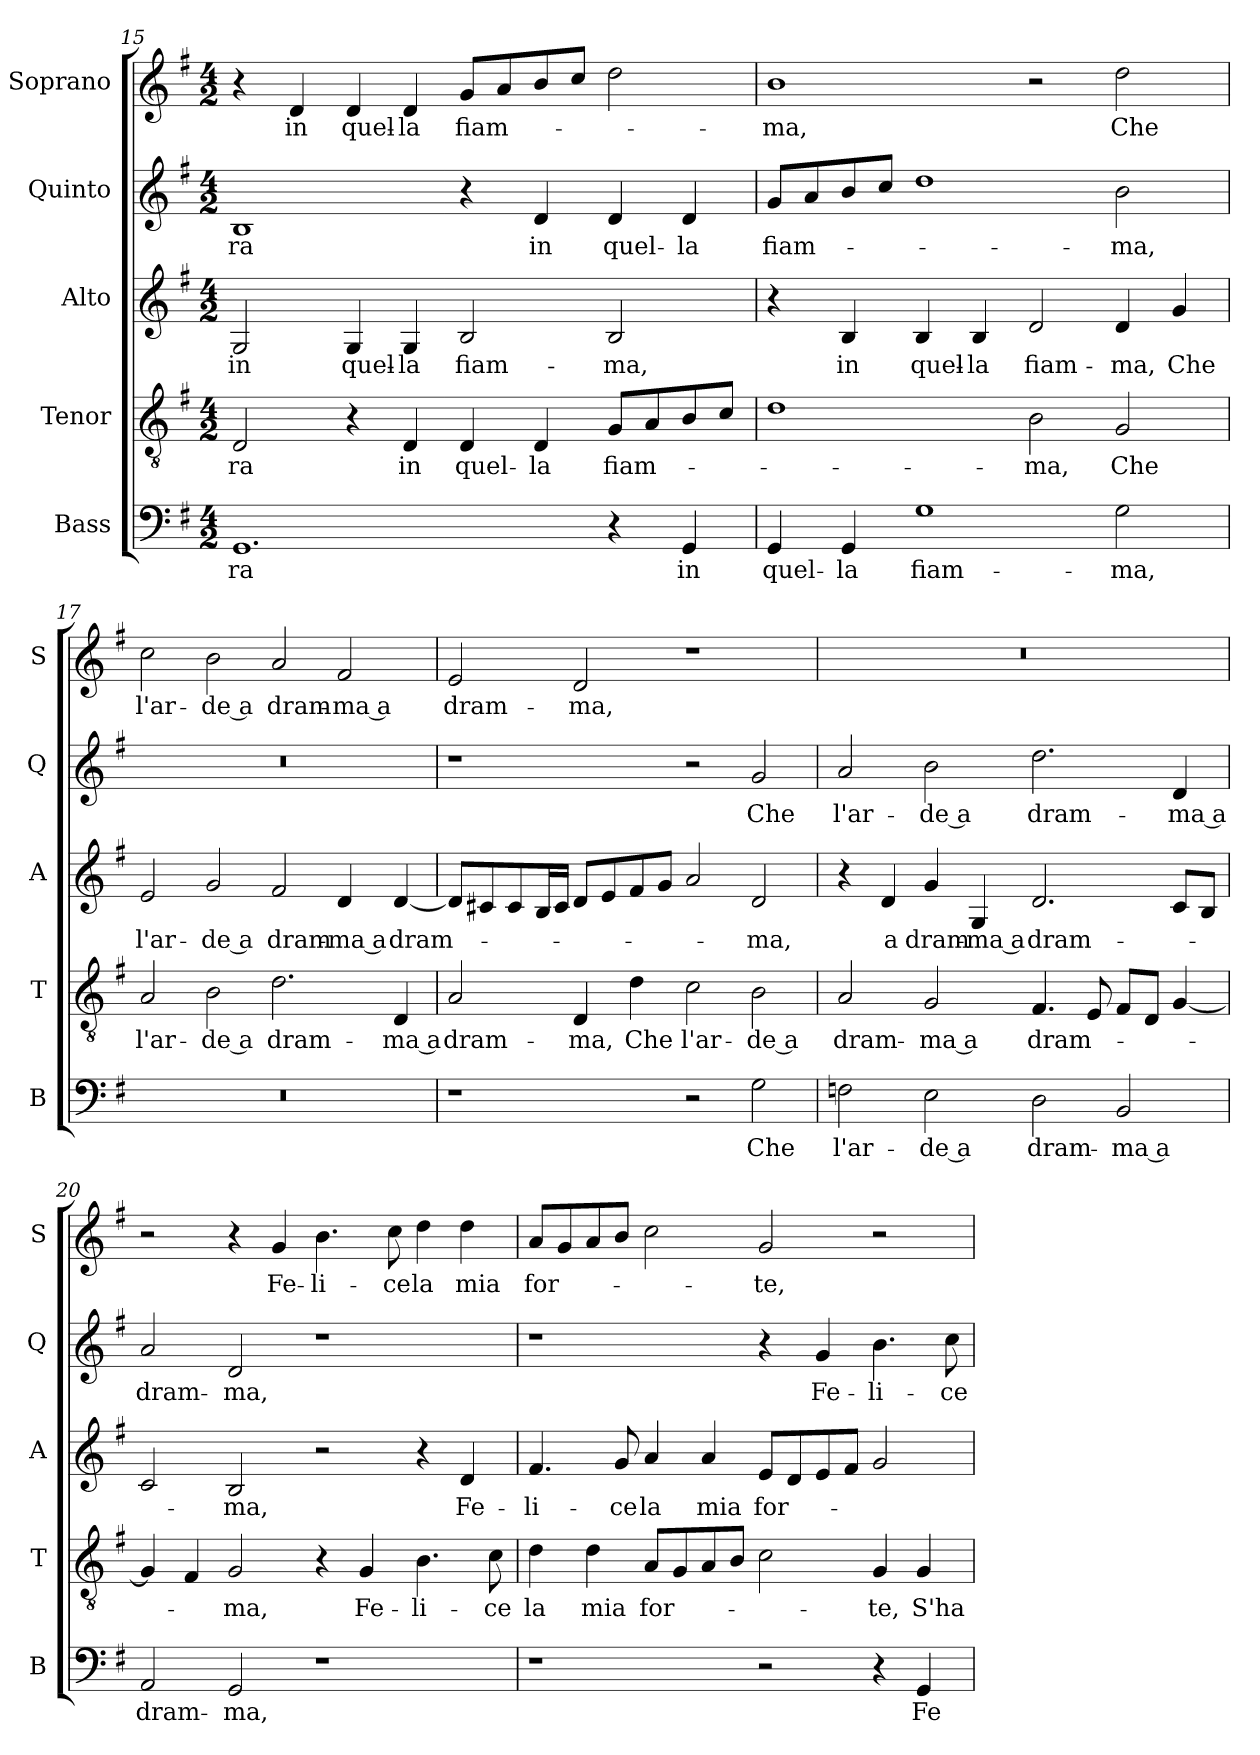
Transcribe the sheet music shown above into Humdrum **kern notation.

**kern	**text	**kern	**text	**kern	**text	**kern	**text	**kern	**text
*part5	*part5	*part4	*part4	*part3	*part3	*part2	*part2	*part1	*part1
*staff5	*staff5	*staff4	*staff4	*staff3	*staff3	*staff2	*staff2	*staff1	*staff1
*I"Bass	*	*I"Tenor	*	*I"Alto	*	*I"Quinto	*	*I"Soprano	*
*I'B	*	*I'T	*	*I'A	*	*I'Q	*	*I'S	*
*clefF4	*	*clefGv2	*	*clefG2	*	*clefG2	*	*clefG2	*
*k[f#]	*	*k[f#]	*	*k[f#]	*	*k[f#]	*	*k[f#]	*
*G:	*	*G:	*	*G:	*	*G:	*	*G:	*
*M4/2	*	*M4/2	*	*M4/2	*	*M4/2	*	*M4/2	*
=15	=15	=15	=15	=15	=15	=15	=15	=15	=15
!	!LO:LY:b	!	!LO:LY:b	!	!LO:LY:b	!	!LO:LY:b	!	!
1.GG	-ra	2D/	-ra	2G/	in	1B	-ra	4r	.
!	!	!	!	!	!	!	!	!	!LO:LY:b
.	.	.	.	.	.	.	.	4d/	in
!	!	!	!	!	!LO:LY:b	!	!	!	!LO:LY:b
.	.	4r	.	4G/	quel-	.	.	4d/	quel-
!	!	!	!LO:LY:b	!	!LO:LY:b	!	!	!	!LO:LY:b
.	.	4D/	in	4G/	-la	.	.	4d/	-la
!	!	!	!LO:LY:b	!	!LO:LY:b	!	!	!	!LO:LY:b
.	.	4D/	quel-	2B/	fiam-	4r	.	8g/L	fiam-
.	.	.	.	.	.	.	.	8a/	.
!	!	!	!LO:LY:b	!	!	!	!LO:LY:b	!	!
.	.	4D/	-la	.	.	4d/	in	8b/	.
.	.	.	.	.	.	.	.	8cc/J	.
!	!	!	!LO:LY:b	!	!LO:LY:b	!	!LO:LY:b	!	!
4r	.	8G/L	fiam-	2B/	-ma,	4d/	quel-	2dd\	.
.	.	8A/	.	.	.	.	.	.	.
!	!LO:LY:b	!	!	!	!	!	!LO:LY:b	!	!
4GG/	in	8B/	.	.	.	4d/	-la	.	.
.	.	8c/J	.	.	.	.	.	.	.
!!LO:PB:g=z
=16	=16	=16	=16	=16	=16	=16	=16	=16	=16
!	!LO:LY:b	!	!	!	!	!	!LO:LY:b	!	!LO:LY:b
4GG/	quel-	1d	.	4r	.	8g/L	fiam-	1b	-ma,
.	.	.	.	.	.	8a/	.	.	.
!	!LO:LY:b	!	!	!	!LO:LY:b	!	!	!	!
4GG/	-la	.	.	4B/	in	8b/	.	.	.
.	.	.	.	.	.	8cc/J	.	.	.
!	!LO:LY:b	!	!	!	!LO:LY:b	!	!	!	!
1G	fiam-	.	.	4B/	quel-	1dd	.	.	.
!	!	!	!	!	!LO:LY:b	!	!	!	!
.	.	.	.	4B/	-la	.	.	.	.
!	!	!	!LO:LY:b	!	!LO:LY:b	!	!	!	!
.	.	2B\	-ma,	2d/	fiam-	.	.	2r	.
!	!LO:LY:b	!	!LO:LY:b	!	!LO:LY:b	!	!LO:LY:b	!	!LO:LY:b
2G\	-ma,	2G/	Che	4d/	-ma,	2b\	-ma,	2dd\	Che
!	!	!	!	!	!LO:LY:b	!	!	!	!
.	.	.	.	4g/	Che	.	.	.	.
=17	=17	=17	=17	=17	=17	=17	=17	=17	=17
!	!	!	!LO:LY:b	!	!LO:LY:b	!	!	!	!LO:LY:b
0r	.	2A/	l'ar-	2e/	l'ar-	0r	.	2cc\	l'ar-
!	!	!	!LO:LY:b	!	!LO:LY:b	!	!	!	!LO:LY:b
.	.	2B\	-de a	2g/	-de a	.	.	2b\	-de a
!	!	!	!LO:LY:b	!	!LO:LY:b	!	!	!	!LO:LY:b
.	.	2.d\	dram-	2f#/	dram-	.	.	2a/	dram-
!	!	!	!	!	!LO:LY:b	!	!	!	!LO:LY:b
.	.	.	.	4d/	-ma a	.	.	2f#/	-ma a
!	!	!	!LO:LY:b	!	!LO:LY:b	!	!	!	!
.	.	4D/	-ma a	[4d/	dram-	.	.	.	.
=18	=18	=18	=18	=18	=18	=18	=18	=18	=18
!	!	!	!LO:LY:b	!	!	!	!	!	!LO:LY:b
1r	.	2A/	dram-	8d/L]	.	1r	.	2e/	dram-
.	.	.	.	8c#X/	.	.	.	.	.
.	.	.	.	8c#/	.	.	.	.	.
.	.	.	.	16B/L	.	.	.	.	.
.	.	.	.	16c#/JJ	.	.	.	.	.
!	!	!	!LO:LY:b	!	!	!	!	!	!LO:LY:b
.	.	4D/	-ma,	8d/L	.	.	.	2d/	-ma,
.	.	.	.	8e/	.	.	.	.	.
!	!	!	!LO:LY:b	!	!	!	!	!	!
.	.	4d\	Che	8f#/	.	.	.	.	.
.	.	.	.	8g/J	.	.	.	.	.
!	!	!	!LO:LY:b	!	!	!	!	!	!
2r	.	2c\	l'ar-	2a/	.	2r	.	1r	.
!	!LO:LY:b	!	!LO:LY:b	!	!LO:LY:b	!	!LO:LY:b	!	!
2G\	Che	2B\	-de a	2d/	-ma,	2g/	Che	.	.
!!LO:LB:g=z
=19	=19	=19	=19	=19	=19	=19	=19	=19	=19
!	!LO:LY:b	!	!LO:LY:b	!	!	!	!LO:LY:b	!	!
2Fn\	l'ar-	2A/	dram-	4r	.	2a/	l'ar-	0r	.
!	!	!	!	!	!LO:LY:b	!	!	!	!
.	.	.	.	4d/	a	.	.	.	.
!	!LO:LY:b	!	!LO:LY:b	!	!LO:LY:b	!	!LO:LY:b	!	!
2E\	-de a	2G/	-ma a	4g/	dram-	2b\	-de a	.	.
!	!	!	!	!	!LO:LY:b	!	!	!	!
.	.	.	.	4G/	-ma a	.	.	.	.
!	!LO:LY:b	!	!LO:LY:b	!	!LO:LY:b	!	!LO:LY:b	!	!
2D\	dram-	4.F#/	dram-	2.d/	dram-	2.dd\	dram-	.	.
.	.	8E/	.	.	.	.	.	.	.
!	!LO:LY:b	!	!	!	!	!	!	!	!
2BB/	-ma a	8F#/L	.	.	.	.	.	.	.
.	.	8D/J	.	.	.	.	.	.	.
!	!	!	!	!	!	!	!LO:LY:b	!	!
.	.	[4G/	.	8c/L	.	4d/	-ma a	.	.
.	.	.	.	8B/J	.	.	.	.	.
=20	=20	=20	=20	=20	=20	=20	=20	=20	=20
!	!LO:LY:b	!	!	!	!	!	!LO:LY:b	!	!
2AA/	dram-	4G/]	.	2c/	.	2a/	dram-	2r	.
.	.	4F#/	.	.	.	.	.	.	.
!	!LO:LY:b	!	!LO:LY:b	!	!LO:LY:b	!	!LO:LY:b	!	!
2GG/	-ma,	2G/	-ma,	2B/	-ma,	2d/	-ma,	4r	.
!	!	!	!	!	!	!	!	!	!LO:LY:b
.	.	.	.	.	.	.	.	4g/	Fe-
!	!	!	!	!	!	!	!	!	!LO:LY:b
1r	.	4r	.	2r	.	1r	.	4.b\	-li-
!	!	!	!LO:LY:b	!	!	!	!	!	!
.	.	4G/	Fe-	.	.	.	.	.	.
!	!	!	!	!	!	!	!	!	!LO:LY:b
.	.	.	.	.	.	.	.	8cc\	-ce
!	!	!	!LO:LY:b	!	!	!	!	!	!LO:LY:b
.	.	4.B\	-li-	4r	.	.	.	4dd\	la
!	!	!	!	!	!LO:LY:b	!	!	!	!LO:LY:b
.	.	.	.	4d/	Fe-	.	.	4dd\	mia
!	!	!	!LO:LY:b	!	!	!	!	!	!
.	.	8c\	-ce	.	.	.	.	.	.
=21	=21	=21	=21	=21	=21	=21	=21	=21	=21
!	!	!	!LO:LY:b	!	!LO:LY:b	!	!	!	!LO:LY:b
1r	.	4d\	la	4.f#/	-li-	1r	.	8a/L	for-
.	.	.	.	.	.	.	.	8g/	.
!	!	!	!LO:LY:b	!	!	!	!	!	!
.	.	4d\	mia	.	.	.	.	8a/	.
!	!	!	!	!	!LO:LY:b	!	!	!	!
.	.	.	.	8g/	-ce	.	.	8b/J	.
!	!	!	!LO:LY:b	!	!LO:LY:b	!	!	!	!
.	.	8A/L	for-	4a/	la	.	.	2cc\	.
.	.	8G/	.	.	.	.	.	.	.
!	!	!	!	!	!LO:LY:b	!	!	!	!
.	.	8A/	.	4a/	mia	.	.	.	.
.	.	8B/J	.	.	.	.	.	.	.
!	!	!	!	!	!LO:LY:b	!	!	!	!LO:LY:b
2r	.	2c\	.	8e/L	for-	4r	.	2g/	-te,
.	.	.	.	8d/	.	.	.	.	.
!	!	!	!	!	!	!	!LO:LY:b	!	!
.	.	.	.	8e/	.	4g/	Fe-	.	.
.	.	.	.	8f#/J	.	.	.	.	.
!	!	!	!LO:LY:b	!	!	!	!LO:LY:b	!	!
4r	.	4G/	-te,	2g/	.	4.b\	-li-	2r	.
!	!LO:LY:b	!	!LO:LY:b	!	!	!	!	!	!
4GG/	Fe-	4G/	S'ha-	.	.	.	.	.	.
!	!	!	!	!	!	!	!LO:LY:b	!	!
.	.	.	.	.	.	8cc\	-ce	.	.
=	=	=	=	=	=	=	=	=	=
*-	*-	*-	*-	*-	*-	*-	*-	*-	*-
